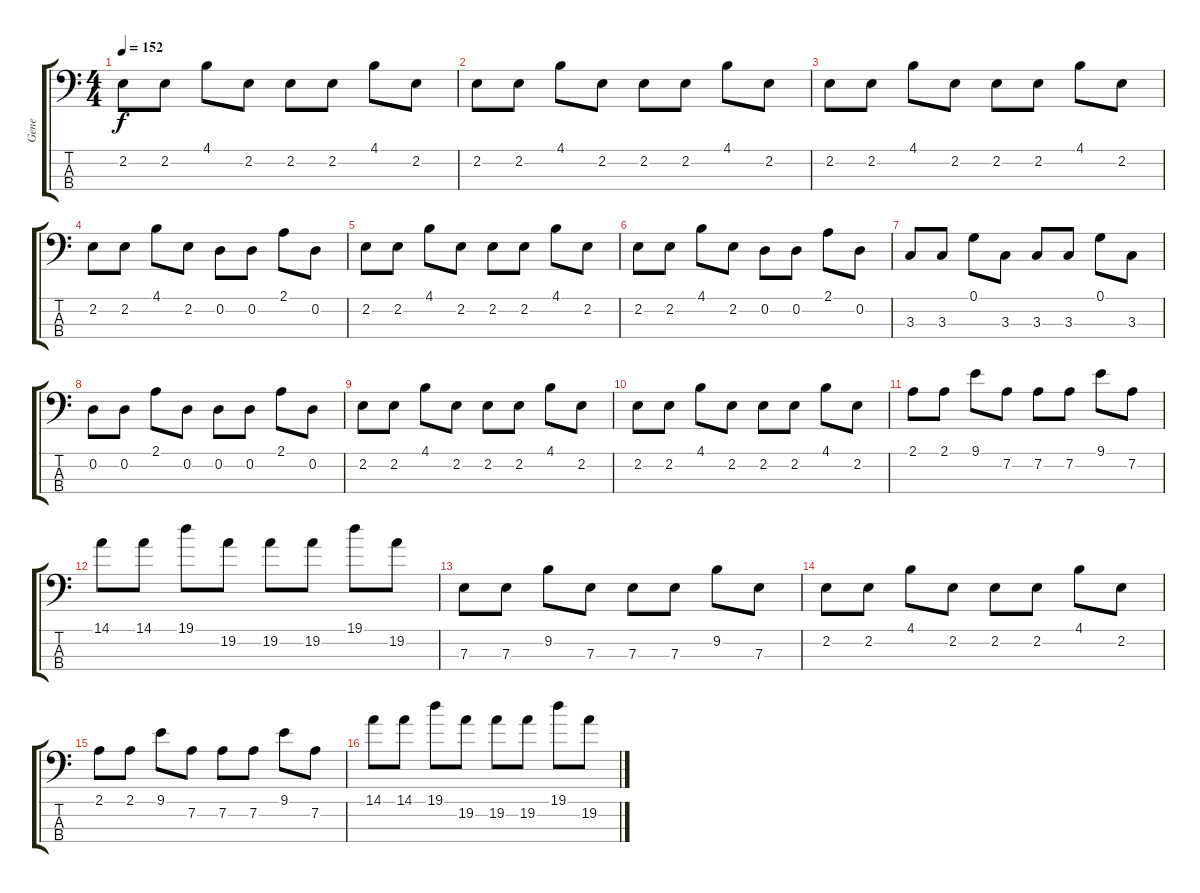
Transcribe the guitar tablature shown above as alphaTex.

\track ("Gene" "Gene") {instrument electricbassfinger}
\staff {score tabs}
\tuning (G2 D2 A1 E1) {hide}
\ts (4 4)
\tempo 152
\clef f4
\ks c
2.2.8{dy f} 2.2.8 4.1.8 2.2.8 2.2.8 2.2.8 4.1.8 2.2.8 |
2.2.8 2.2.8 4.1.8 2.2.8 2.2.8 2.2.8 4.1.8 2.2.8 |
2.2.8 2.2.8 4.1.8 2.2.8 2.2.8 2.2.8 4.1.8 2.2.8 |
2.2.8 2.2.8 4.1.8 2.2.8 0.2.8 0.2.8 2.1.8 0.2.8 |
2.2.8 2.2.8 4.1.8 2.2.8 2.2.8 2.2.8 4.1.8 2.2.8 |
2.2.8 2.2.8 4.1.8 2.2.8 0.2.8 0.2.8 2.1.8 0.2.8 |
3.3.8 3.3.8 0.1.8 3.3.8 3.3.8 3.3.8 0.1.8 3.3.8 |
0.2.8 0.2.8 2.1.8 0.2.8 0.2.8 0.2.8 2.1.8 0.2.8 |
2.2.8 2.2.8 4.1.8 2.2.8 2.2.8 2.2.8 4.1.8 2.2.8 |
2.2.8 2.2.8 4.1.8 2.2.8 2.2.8 2.2.8 4.1.8 2.2.8 |
2.1.8 2.1.8 9.1.8 7.2.8 7.2.8 7.2.8 9.1.8 7.2.8 |
14.1.8 14.1.8 19.1.8 19.2.8 19.2.8 19.2.8 19.1.8 19.2.8 |
7.3.8 7.3.8 9.2.8 7.3.8 7.3.8 7.3.8 9.2.8 7.3.8 |
2.2.8 2.2.8 4.1.8 2.2.8 2.2.8 2.2.8 4.1.8 2.2.8 |
2.1.8 2.1.8 9.1.8 7.2.8 7.2.8 7.2.8 9.1.8 7.2.8 |
14.1.8 14.1.8 19.1.8 19.2.8 19.2.8 19.2.8 19.1.8 19.2.8
